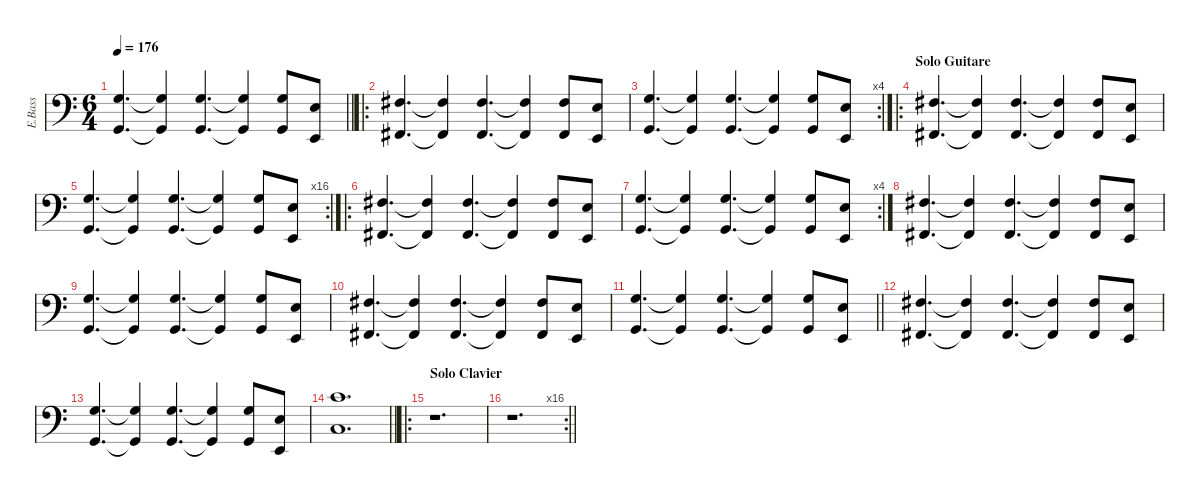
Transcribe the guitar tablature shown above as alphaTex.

\hideDynamics
\bracketExtendMode groupsimilarinstruments
\otherSystemsTrackNameOrientation horizontal
\track ("E.Piano Bass" "E.Bass") {instrument electricpiano1}
\staff {score}
\tuning (C3 G2 D2 A1 E1 B0)
\displaytranspose 12
\ts (6 4)
\tempo 176
\clef f4
\barLineRight lightlight
\ks c
(5.3 3.5).4{d dy f beam Up} (5.3{t} 3.5{t}).4{beam Up} (5.3 3.5).4{d beam Up} (5.3{t} 3.5{t}).4{beam Up} (5.3 3.5).8{beam Up} (2.3 0.5).8{beam Up} |
\ro
(4.3{acc #} 2.5{acc #}).4{d beam Up} (4.3{t acc #} 2.5{t acc #}).4{beam Up} (4.3{acc #} 2.5{acc #}).4{d beam Up} (4.3{t acc #} 2.5{t acc #}).4{beam Up} (4.3{acc #} 2.5{acc #}).8{beam Up} (2.3 0.5).8{beam Up} |
\rc 4
(5.3 3.5).4{d beam Up} (5.3{t} 3.5{t}).4{beam Up} (5.3 3.5).4{d beam Up} (5.3{t} 3.5{t}).4{beam Up} (5.3 3.5).8{beam Up} (2.3 0.5).8{beam Up} |
\ro
\section ("" "Solo Guitare")
(4.3{acc #} 2.5{acc #}).4{d beam Up} (4.3{t acc #} 2.5{t acc #}).4{beam Up} (4.3{acc #} 2.5{acc #}).4{d beam Up} (4.3{t acc #} 2.5{t acc #}).4{beam Up} (4.3{acc #} 2.5{acc #}).8{beam Up} (2.3 0.5).8{beam Up} |
\rc 16
(5.3 3.5).4{d beam Up} (5.3{t} 3.5{t}).4{beam Up} (5.3 3.5).4{d beam Up} (5.3{t} 3.5{t}).4{beam Up} (5.3 3.5).8{beam Up} (2.3 0.5).8{beam Up} |
\ro
(4.3{acc #} 2.5{acc #}).4{d beam Up} (4.3{t acc #} 2.5{t acc #}).4{beam Up} (4.3{acc #} 2.5{acc #}).4{d beam Up} (4.3{t acc #} 2.5{t acc #}).4{beam Up} (4.3{acc #} 2.5{acc #}).8{beam Up} (2.3 0.5).8{beam Up} |
\rc 4
(5.3 3.5).4{d beam Up} (5.3{t} 3.5{t}).4{beam Up} (5.3 3.5).4{d beam Up} (5.3{t} 3.5{t}).4{beam Up} (5.3 3.5).8{beam Up} (2.3 0.5).8{beam Up} |
(4.3{acc #} 2.5{acc #}).4{d beam Up} (4.3{t acc #} 2.5{t acc #}).4{beam Up} (4.3{acc #} 2.5{acc #}).4{d beam Up} (4.3{t acc #} 2.5{t acc #}).4{beam Up} (4.3{acc #} 2.5{acc #}).8{beam Up} (2.3 0.5).8{beam Up} |
(5.3 3.5).4{d beam Up} (5.3{t} 3.5{t}).4{beam Up} (5.3 3.5).4{d beam Up} (5.3{t} 3.5{t}).4{beam Up} (5.3 3.5).8{beam Up} (2.3 0.5).8{beam Up} |
(4.3{acc #} 2.5{acc #}).4{d beam Up} (4.3{t acc #} 2.5{t acc #}).4{beam Up} (4.3{acc #} 2.5{acc #}).4{d beam Up} (4.3{t acc #} 2.5{t acc #}).4{beam Up} (4.3{acc #} 2.5{acc #}).8{beam Up} (2.3 0.5).8{beam Up} |
\barLineRight lightlight
(5.3 3.5).4{d beam Up} (5.3{t} 3.5{t}).4{beam Up} (5.3 3.5).4{d beam Up} (5.3{t} 3.5{t}).4{beam Up} (5.3 3.5).8{beam Up} (2.3 0.5).8{beam Up} |
(4.3{acc #} 2.5{acc #}).4{d beam Up} (4.3{t acc #} 2.5{t acc #}).4{beam Up} (4.3{acc #} 2.5{acc #}).4{d beam Up} (4.3{t acc #} 2.5{t acc #}).4{beam Up} (4.3{acc #} 2.5{acc #}).8{beam Up} (2.3 0.5).8{beam Up} |
(5.3 3.5).4{d beam Up} (5.3{t} 3.5{t}).4{beam Up} (5.3 3.5).4{d beam Up} (5.3{t} 3.5{t}).4{beam Up} (5.3 3.5).8{beam Up} (2.3 0.5).8{beam Up} |
\barLineRight lightlight
(5.2 3.4).1{d beam Down} |
\ro
\section ("" "Solo Clavier")
r.1{d beam Down} |
\rc 16
\barLineRight lightlight
r.1{d beam Down}
